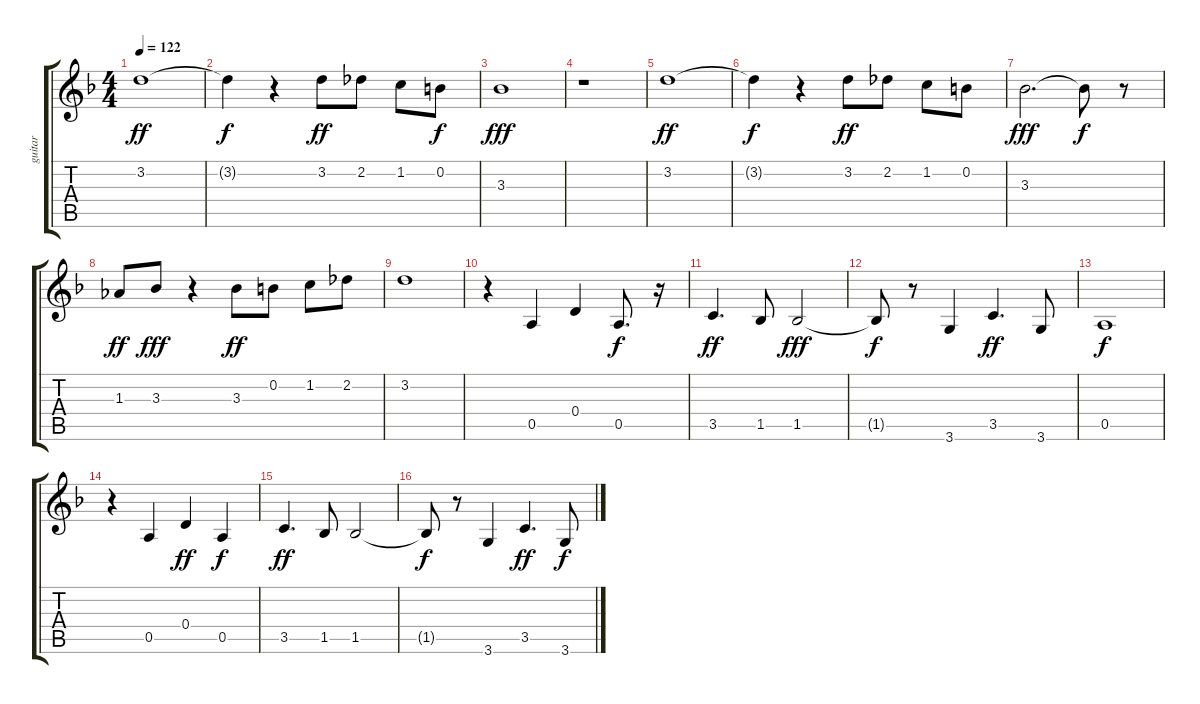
\track ("guitar" "guitar") {instrument acousticguitarnylon}
\staff {score tabs}
\tuning (E4 B3 G3 D3 A2 E2) {hide}
\ts (4 4)
\tempo 122
\clef g2
\ks dminor
3.2.1{dy ff instrument acousticguitarnylon} |
3.2{t}.4{dy f} r.4 3.2.8{dy ff} 2.2.8 1.2.8 0.2.8{dy f} |
3.3.1{dy fff} |
r.1 |
3.2.1{dy ff} |
3.2{t}.4{dy f} r.4 3.2.8{dy ff} 2.2.8 1.2.8 0.2.8 |
3.3.2{d dy fff} 3.3{t}.8{dy f} r.8 |
1.3.8{dy ff} 3.3.8{dy fff} r.4 3.3.8{dy ff} 0.2.8 1.2.8 2.2.8 |
3.2.1 |
r.4 0.5.4 0.4.4 0.5.8{d dy f} r.16 |
3.5.4{d dy ff} 1.5.8 1.5.2{dy fff} |
1.5{t}.8{dy f} r.8 3.6.4 3.5.4{d dy ff} 3.6.8 |
0.5.1{dy f} |
r.4 0.5.4 0.4.4{dy ff} 0.5.4{dy f} |
3.5.4{d dy ff} 1.5.8 1.5.2 |
1.5{t}.8{dy f} r.8 3.6.4 3.5.4{d dy ff} 3.6.8{dy f}
